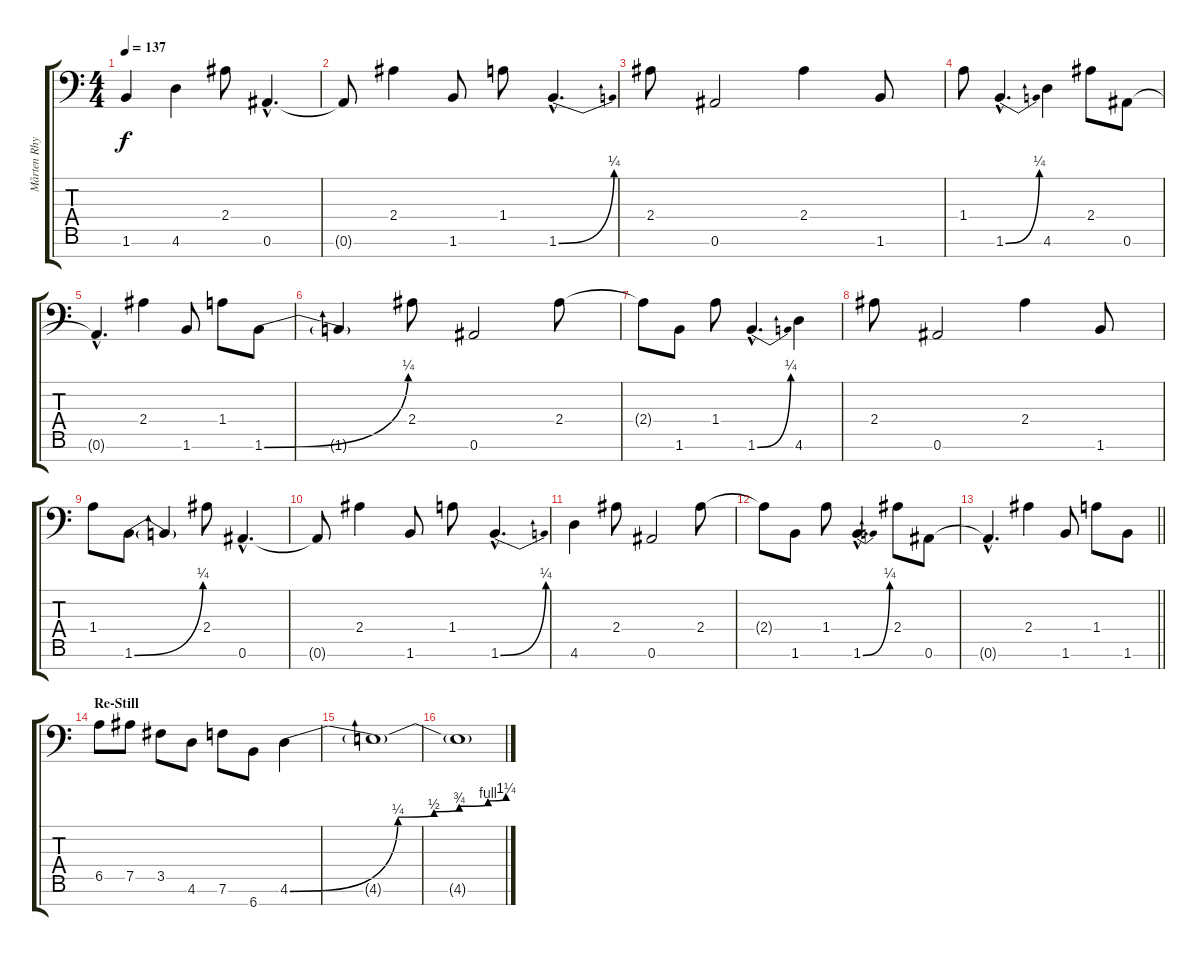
\track ("Mårten Rhythm" "Mårten Rhy") {instrument distortionguitar}
\staff {score tabs}
\tuning (Bb3 Gb3 Db3 Ab2 Eb2 Bb1 F1) {hide}
\ts (4 4)
\tempo 137
\clef f4
\ks c
1.6{t}.4{dy f} 4.6.4 2.4.8 0.6{hac}.4{d} |
0.6{t}.8 2.4.4 1.6.8 1.4.8 1.6{be (bend 0 0 60 1) hac}.4{d} |
2.4.8 0.6.2 2.4.4 1.6.8 |
1.4.8 1.6{be (bend 0 0 60 1) hac}.4{d} 4.6.4 2.4.8 0.6.8 |
0.6{hac t}.4{d} 2.4.4 1.6.8 1.4.8 1.6{be (bend 0 0 60 1)}.8 |
1.6{t}.4 2.4.8 0.6.2 2.4.8 |
2.4{t}.8 1.6.8 1.4.8 1.6{be (bend 0 0 60 1) hac}.4{d} 4.6.4 |
2.4.8 0.6.2 2.4.4 1.6.8 |
1.4.8 1.6{be (bend 0 0 60 1)}.8 1.6{t}.4 2.4.8 0.6{hac}.4{d} |
0.6{t}.8 2.4.4 1.6.8 1.4.8 1.6{be (bend 0 0 60 1) hac}.4{d} |
4.6.4 2.4.8 0.6.2 2.4.8 |
2.4{t}.8 1.6.8 1.4.8 1.6{be (bend 0 0 60 1) hac}.4{d} 2.4.8 0.6.8 |
\barLineRight lightlight
0.6{hac t}.4{d} 2.4.4 1.6.8 1.4.8 1.6.8 |
\section ("" "Re-Still")
6.5.8 7.5.8 3.5.8 4.6.8 7.6.8 6.7.8 4.6{be (custom 0 0 30 1 40 2 47 3 55 4 60 5)}.4 |
4.6{t}.1 |
4.6{t}.1
